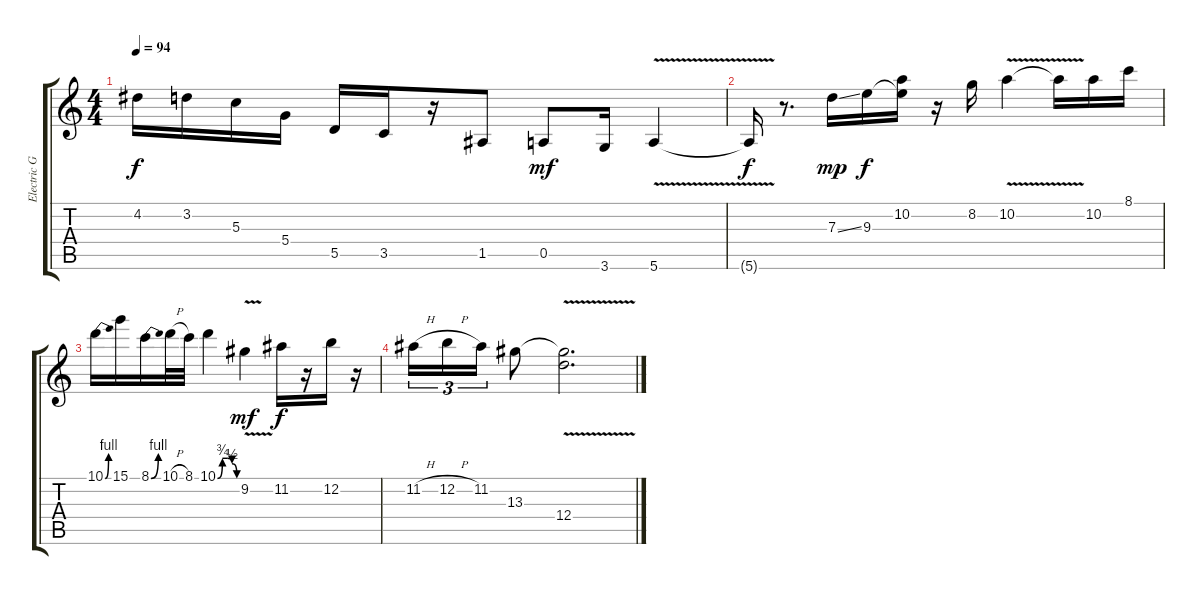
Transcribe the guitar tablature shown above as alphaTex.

\track ("Electric Guitar" "Electric G") {instrument overdrivenguitar}
\staff {score tabs}
\tuning (E4 B3 G3 D3 A2 E2) {hide}
\ts (4 4)
\tempo 94
\clef g2
\ks c
4.2{t}.16{dy f} 3.2.16 5.3.16 5.4.16 5.5.16 3.5.16 r.16 1.5.8 0.5.8{dy mf} 3.6.16 5.6{v}.4 |
5.6{v t}.16{dy f} r.8{d} 7.3{ss}.16{dy mp} 9.3.16{dy f} (10.2 9.3{t}).16 r.16 8.2.16 10.2{v}.4 10.2{v t}.16 10.2.16 8.1.16 |
10.1{be (bend 0 0 60 4)}.16 15.1.16 8.1{be (bend 0 0 60 4)}.16 10.1{h}.32 8.1.32 10.1{be (custom 0 0 15 3 30 3 45 2 60 0)}.4 9.2{v}.4{dy mf} 11.2.16{dy f} r.16 12.2.16 r.16 |
11.2{h}.16{tu (3 2)} 12.2{h}.16{tu (3 2)} 11.2.16{tu (3 2)} 13.3.8 (13.3{v t} 12.4{v}).2{d}
